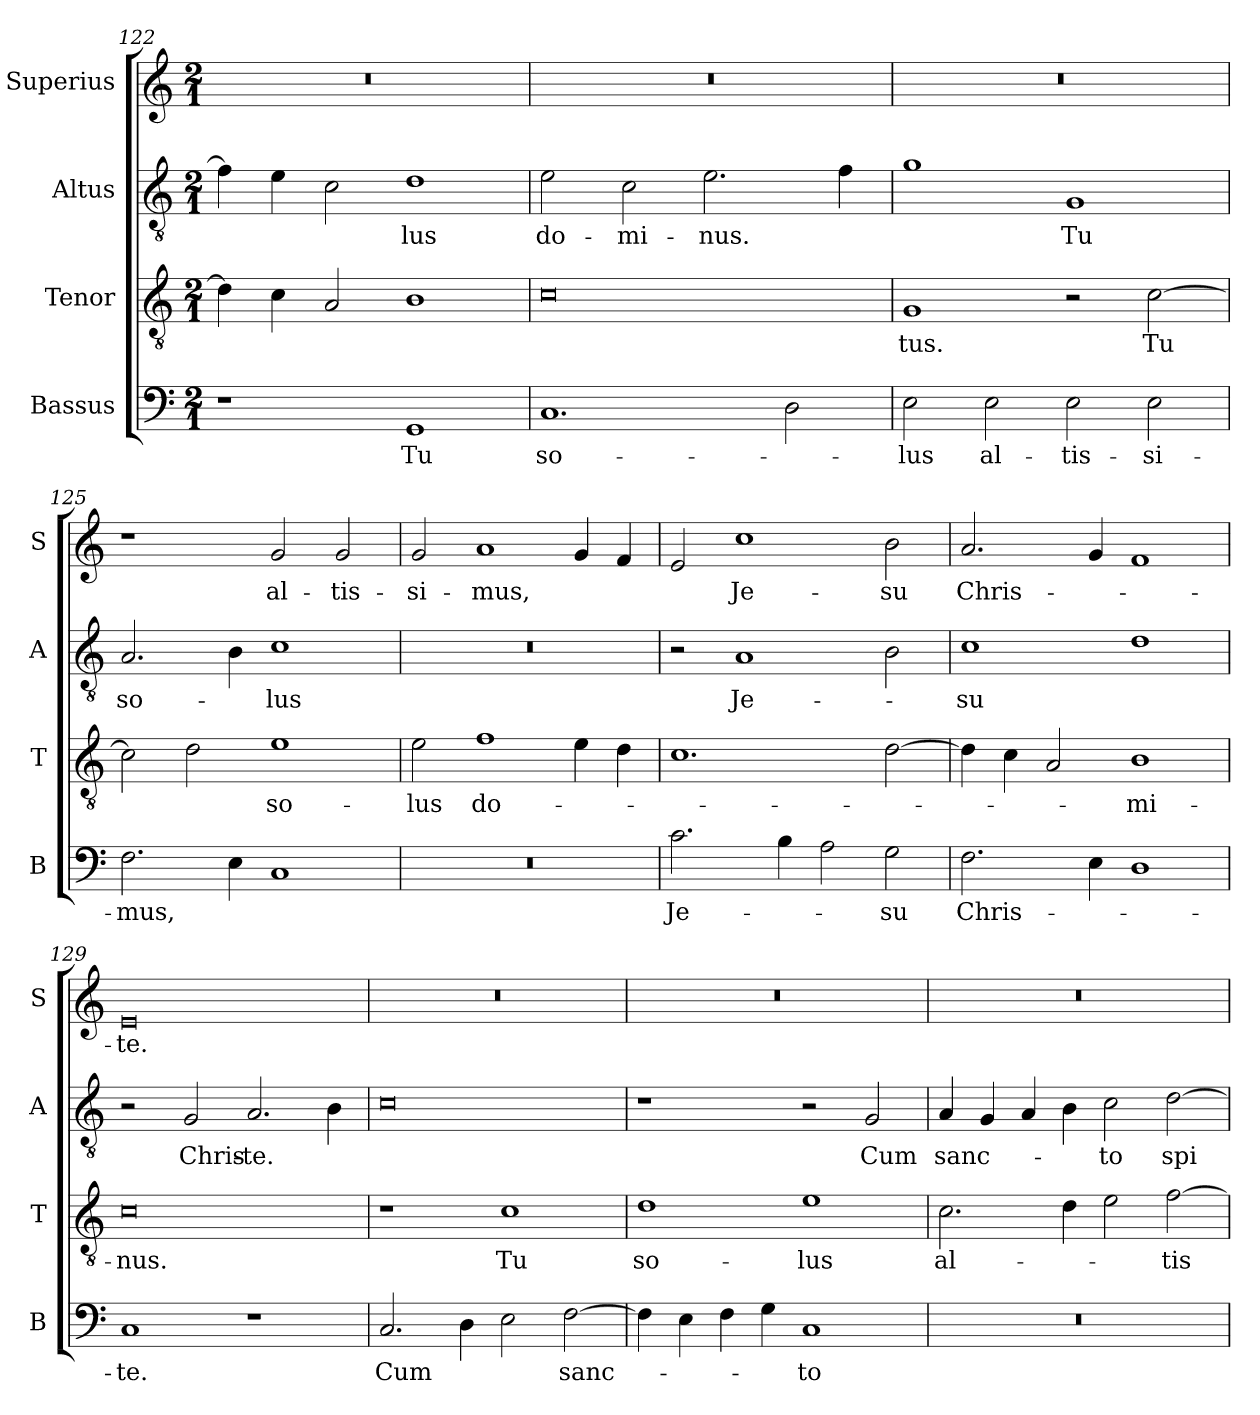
**kern	**text	**kern	**text	**kern	**text	**kern	**text
*part4	*part4	*part3	*part3	*part2	*part2	*part1	*part1
*staff4	*staff4	*staff3	*staff3	*staff2	*staff2	*staff1	*staff1
*I"Bassus	*	*I"Tenor	*	*I"Altus	*	*I"Superius	*
*I'B	*	*I'T	*	*I'A	*	*I'S	*
*clefF4	*	*clefGv2	*	*clefGv2	*	*clefG2	*
*k[]	*	*k[]	*	*k[]	*	*k[]	*
*M2/1	*	*M2/1	*	*M2/1	*	*M2/1	*
=122	=122	=122	=122	=122	=122	=122	=122
1r	.	4d\]	.	4f\]	.	0r	.
.	.	4c\	.	4e\	.	.	.
.	.	2A/	.	2c\	.	.	.
1GG	Tu	1B	.	1d	-lus	.	.
=123	=123	=123	=123	=123	=123	=123	=123
1.C	so-	0c	.	2e\	do-	0r	.
.	.	.	.	2c\	-mi-	.	.
.	.	.	.	2.e\	-nus.	.	.
2D\	.	.	.	.	.	.	.
.	.	.	.	4f\	.	.	.
=124	=124	=124	=124	=124	=124	=124	=124
2E\	-lus	1G	-tus.	1g	.	0r	.
2E\	al-	.	.	.	.	.	.
2E\	-tis-	2r	.	1G	Tu	.	.
2E\	-si-	[2c\	Tu	.	.	.	.
=125	=125	=125	=125	=125	=125	=125	=125
2.F\	-mus,	2c\]	.	2.A/	so-	1r	.
.	.	2d\	.	.	.	.	.
4E\	.	.	.	4B\	.	.	.
1C	.	1e	so-	1c	-lus	2g/	al-
.	.	.	.	.	.	2g/	-tis-
=126	=126	=126	=126	=126	=126	=126	=126
0r	.	2e\	-lus	0r	.	2g/	-si-
.	.	1f	do-	.	.	1a	-mus,
.	.	4e\	.	.	.	4g/	.
.	.	4d\	.	.	.	4f/	.
=127	=127	=127	=127	=127	=127	=127	=127
2.c\	Je-	1.c	.	2r	.	2e/	.
.	.	.	.	1A	Je-	1cc	Je-
4B\	.	.	.	.	.	.	.
2A\	.	.	.	.	.	.	.
2G\	-su	[2d\	.	2B\	.	2b\	-su
=128	=128	=128	=128	=128	=128	=128	=128
2.F\	Chris-	4d\]	.	1c	-su	2.a/	Chris-
.	.	4c\	.	.	.	.	.
.	.	2A/	.	.	.	.	.
4E\	.	.	.	.	.	4g/	.
1D	.	1B	-mi-	1d	.	1f	.
=129	=129	=129	=129	=129	=129	=129	=129
1C	-te.	0c	-nus.	2r	.	0e	-te.
.	.	.	.	2G/	Chris-	.	.
1r	.	.	.	2.A/	-te.	.	.
.	.	.	.	4B\	.	.	.
=130	=130	=130	=130	=130	=130	=130	=130
2.C/	Cum	1r	.	0c	.	0r	.
4D\	.	.	.	.	.	.	.
2E\	.	1c	Tu	.	.	.	.
[2F\	sanc-	.	.	.	.	.	.
=131	=131	=131	=131	=131	=131	=131	=131
4F\]	.	1d	so-	1r	.	0r	.
4E\	.	.	.	.	.	.	.
4F\	.	.	.	.	.	.	.
4G\	.	.	.	.	.	.	.
1C	-to	1e	-lus	2r	.	.	.
.	.	.	.	2G/	Cum	.	.
=132	=132	=132	=132	=132	=132	=132	=132
0r	.	2.c\	al-	4A/	sanc-	0r	.
.	.	.	.	4G/	.	.	.
.	.	.	.	4A/	.	.	.
.	.	4d\	.	4B\	.	.	.
.	.	2e\	.	2c\	-to	.	.
.	.	[2f\	-tis-	[2d\	spi-	.	.
=	=	=	=	=	=	=	=
*-	*-	*-	*-	*-	*-	*-	*-
